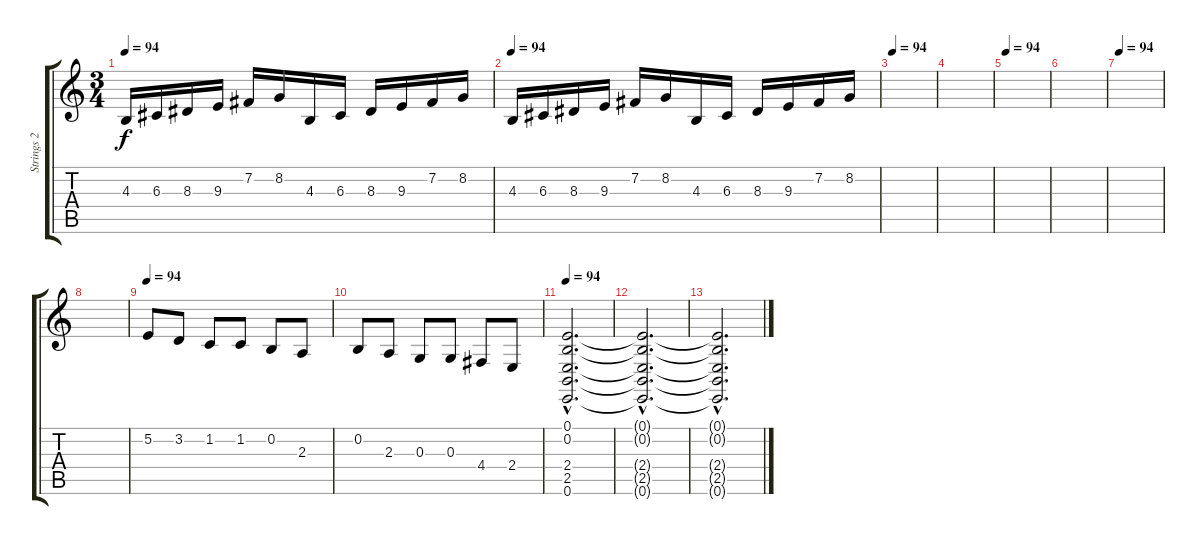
\track ("Strings 2" "Strings 2") {instrument stringensemble1}
\staff {score tabs}
\tuning (E4 B3 G3 D3 A2 E2) {hide}
\ts (3 4)
\tempo 94
\clef g2
\ks c
4.3.16{dy f} 6.3.16 8.3.16 9.3.16 7.2.16 8.2.16 4.3.16 6.3.16 8.3.16 9.3.16 7.2.16 8.2.16 |
\tempo 94
4.3.16 6.3.16 8.3.16 9.3.16 7.2.16 8.2.16 4.3.16 6.3.16 8.3.16 9.3.16 7.2.16 8.2.16 |
\tempo 94
|
|
\tempo 94
|
|
\tempo 94
|
|
\tempo 94
5.2.8{balance 8} 3.2.8 1.2.8 1.2.8 0.2.8 2.3.8 |
0.2.8 2.3.8 0.3.8 0.3.8 4.4.8 2.4.8 |
\tempo 94
(0.1{hac} 0.2{hac} 2.4{hac} 2.5{hac} 0.6{hac}).2{d volume 0} |
(0.1{hac t} 0.2{hac t} 2.4{hac t} 2.5{hac t} 0.6{hac t}).2{d} |
(0.1{hac t} 0.2{hac t} 2.4{hac t} 2.5{hac t} 0.6{hac t}).2{d}
